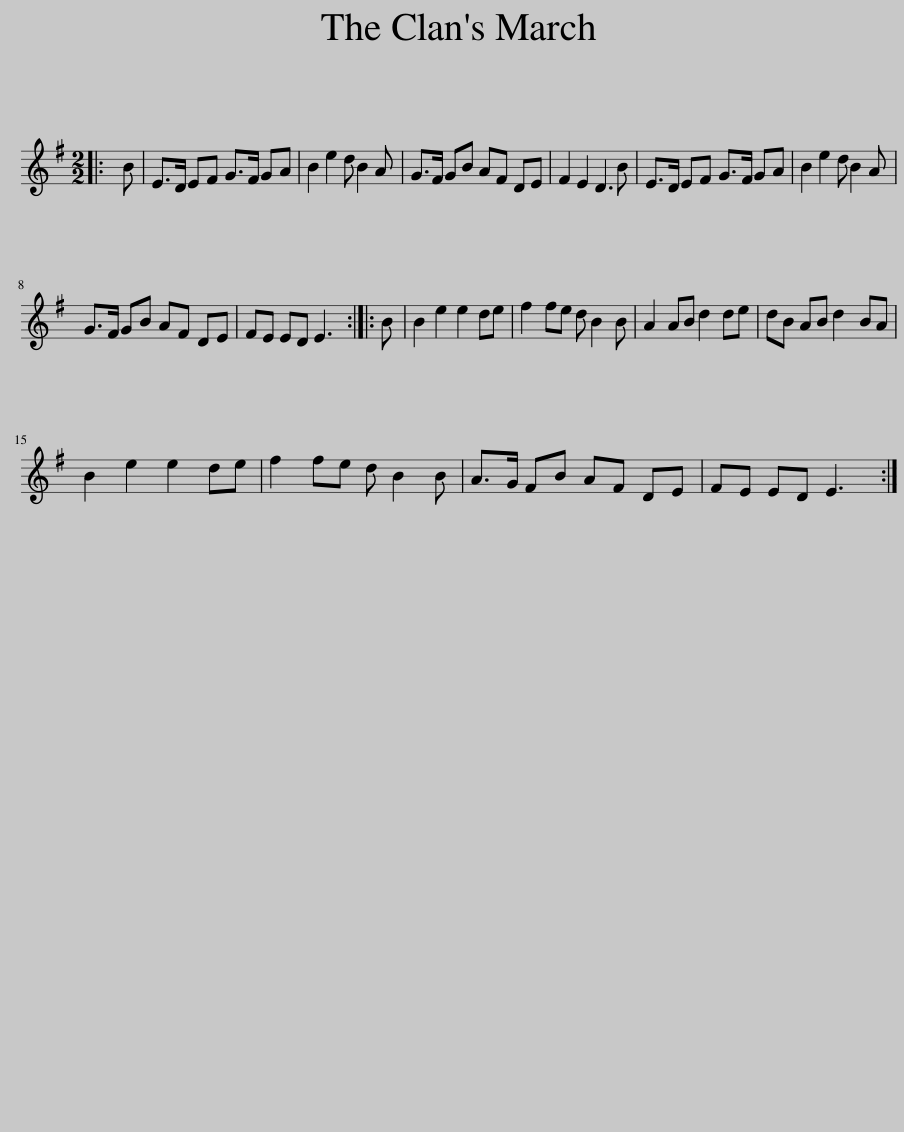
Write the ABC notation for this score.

X:1
L:1/8
M:2/2
I:linebreak $
K:Emin
V:1 treble
V:1
|: B | E>D EF G>F GA | B2 e2 d B2 A | G>F GB AF DE | F2 E2 D3 B | %5
 E>D EF G>F GA | B2 e2 d B2 A |$ G>F GB AF DE | FE ED E3 :: B | %10
 B2 e2 e2 de | f2 fe d B2 B | A2 AB d2 de | dB AB d2 BA |$ B2 e2 e2 de | %15
 f2 fe d B2 B | A>G FB AF DE | FE ED E3 :| %18
